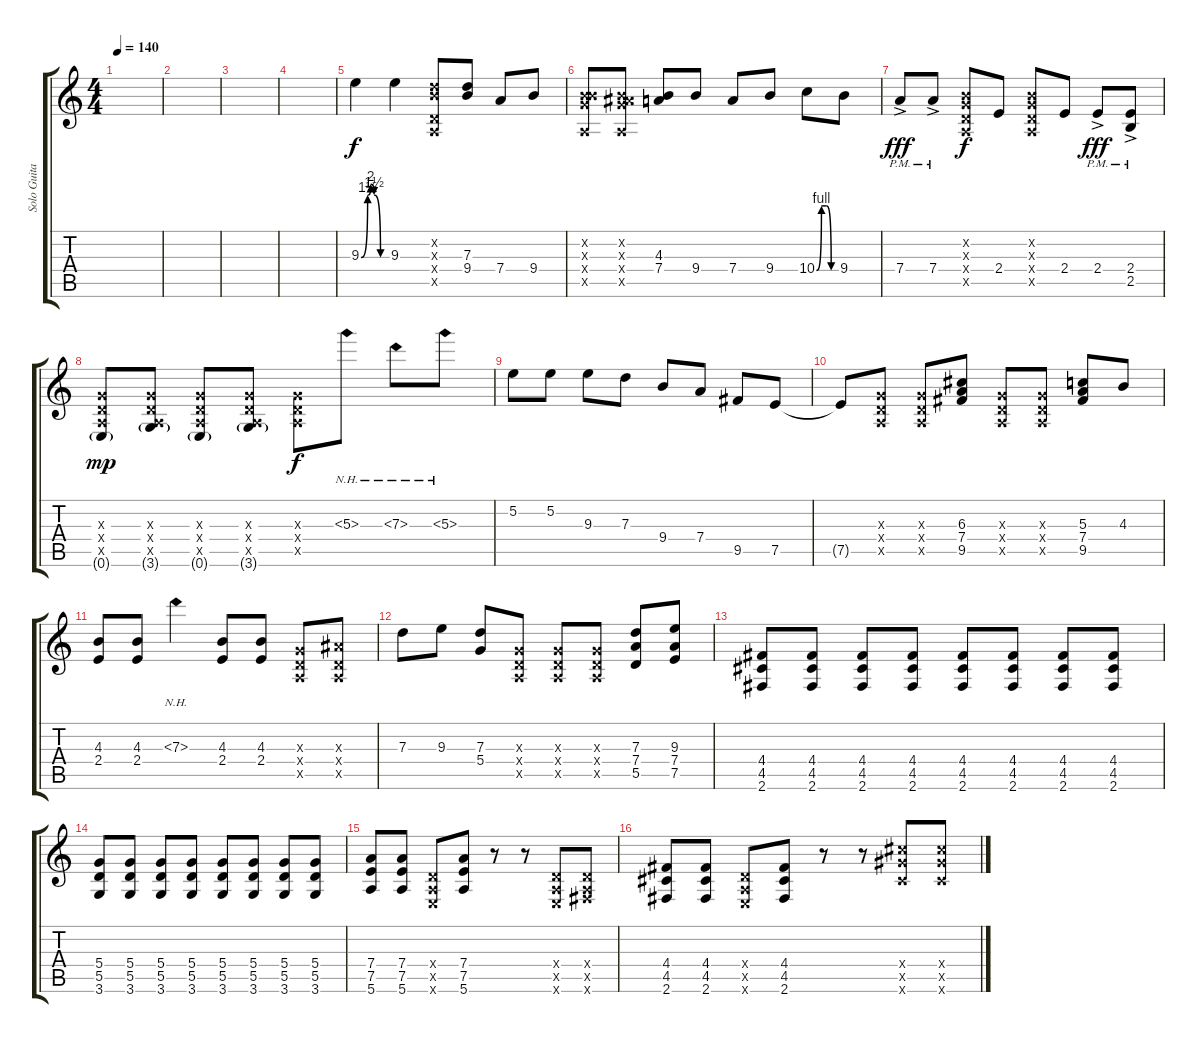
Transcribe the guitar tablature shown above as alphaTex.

\track ("Solo Guitar" "Solo Guita") {instrument overdrivenguitar}
\staff {score tabs}
\tuning (E4 B3 G3 D3 A2 E2) {hide}
\ts (4 4)
\tempo 140
\clef g2
\ks c
|
|
|
|
9.3{be (custom 0 0 15 6 22 8 30 6 45 0 60 0)}.4 9.3.4 (0.2{x} 7.3{x} 0.4{x} 0.5{x}).8 (7.3 9.4).8 7.4.8 9.4.8 |
(0.2{x} 4.3{x} 5.4{x} 0.5{x}).8 (0.2{x} 0.3{x} 8.4{x} 0.5{x}).8 (4.3 7.4).8 9.4.8 7.4.8 9.4.8 10.4{be (custom 0 0 15 4 30 4 45 0 60 0)}.8 9.4.8 |
7.4{ac pm}.8{dy fff} 7.4{ac pm}.8 (0.2{x} 0.3{x} 0.4{x} 0.5{x}).8{dy f} 2.4.8 (0.2{x} 0.3{x} 0.4{x} 0.5{x}).8 2.4.8 2.4{ac pm}.8{dy fff} (2.4{ac pm} 2.5).8 |
(0.3{x} 0.4{x} 0.5{x} 0.6{g}).8{dy mp} (0.3{x} 0.4{x} 0.5{x} 3.6{g}).8 (0.3{x} 0.4{x} 0.5{x} 0.6{g}).8 (0.3{x} 0.4{x} 0.5{x} 3.6{g}).8 (0.3{x} 0.4{x} 0.5{x}).8{dy f} 5.3{nh}.8 7.3{nh}.8 5.3{nh}.8 |
5.2.8 5.2.8 9.3.8 7.3.8 9.4.8 7.4.8 9.5.8 7.5.8 |
7.5{t}.8 (0.3{x} 0.4{x} 0.5{x}).8 (0.3{x} 0.4{x} 0.5{x}).8 (6.3 7.4 9.5).8 (0.3{x} 0.4{x} 0.5{x}).8 (0.3{x} 0.4{x} 0.5{x}).8 (5.3 7.4 9.5).8 4.3.8 |
(4.3 2.4).8 (4.3 2.4).8 7.3{nh}.4 (4.3 2.4).8 (4.3 2.4).8 (0.3{x} 0.4{x} 0.5{x}).8 (3.3{x} 0.4{x} 0.5{x}).8 |
7.3.8 9.3.8 (7.3 5.4).8 (0.3{x} 0.4{x} 0.5{x}).8 (0.3{x} 0.4{x} 0.5{x}).8 (0.3{x} 0.4{x} 0.5{x}).8 (7.3 7.4 5.5).8 (9.3 7.4 7.5).8 |
(4.4 4.5 2.6).8 (4.4 4.5 2.6).8 (4.4 4.5 2.6).8 (4.4 4.5 2.6).8 (4.4 4.5 2.6).8 (4.4 4.5 2.6).8 (4.4 4.5 2.6).8 (4.4 4.5 2.6).8 |
(5.4 5.5 3.6).8 (5.4 5.5 3.6).8 (5.4 5.5 3.6).8 (5.4 5.5 3.6).8 (5.4 5.5 3.6).8 (5.4 5.5 3.6).8 (5.4 5.5 3.6).8 (5.4 5.5 3.6).8 |
(7.4 7.5 5.6).8 (7.4 7.5 5.6).8 (0.4{x} 0.5{x} 0.6{x}).8 (7.4 7.5 5.6).8 r.8 r.8 (0.4{x} 0.5{x} 0.6{x}).8 (0.4{x} 0.5{x} 2.6{x}).8 |
(4.4 4.5 2.6).8 (4.4 4.5 2.6).8 (0.4{x} 0.5{x} 0.6{x}).8 (4.4 4.5 2.6).8 r.8 r.8 (11.4{x} 11.5{x} 9.6{x}).8 (11.4{x} 11.5{x} 9.6{x}).8
